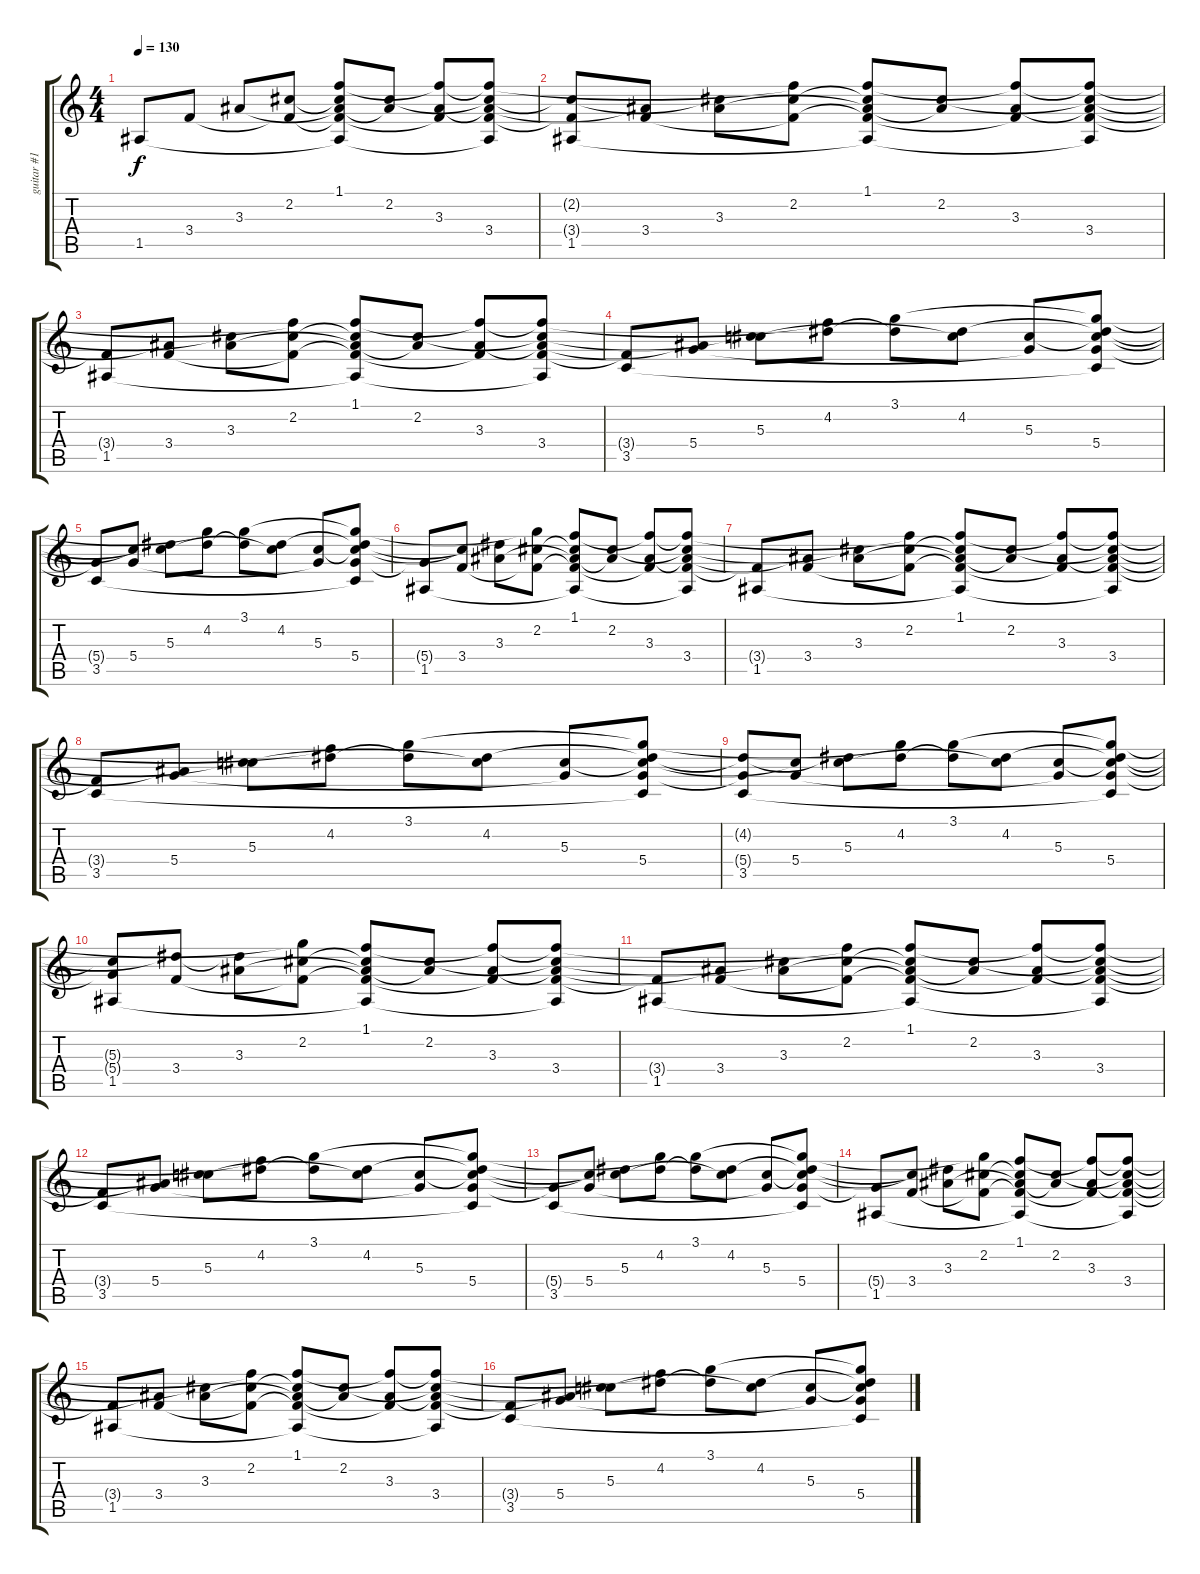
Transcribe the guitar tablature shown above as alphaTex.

\track ("guitar #1 melody" "guitar #1 ") {instrument acousticguitarnylon}
\staff {score tabs}
\tuning (E4 B3 G3 D3 A2 E2) {hide}
\ts (4 4)
\tempo 130
\clef g2
\ks c
1.5.8{dy f instrument acousticguitarnylon} 3.4.8 3.3.8 (2.2 3.4{t}).8 (1.1 2.2{t} 3.3{t} 3.4{t} 1.5{t}).8 (2.2 3.3{t}).8 (1.1{t} 3.3 3.4{t}).8 (1.1{t} 2.2{t} 3.3{t} 3.4 1.5{t}).8 |
(2.2{t} 3.4{t} 1.5).8 (3.3{t} 3.4).8 (2.2{t} 3.3).8 (1.1{t} 2.2 3.4{t}).8 (1.1 2.2{t} 3.3{t} 3.4{t} 1.5{t}).8 (2.2 3.3{t}).8 (1.1{t} 3.3 3.4{t}).8 (1.1{t} 2.2{t} 3.3{t} 3.4 1.5{t}).8 |
(3.4{t} 1.5).8 (3.3{t} 3.4).8 (2.2{t} 3.3).8 (1.1{t} 2.2 3.4{t}).8 (1.1 2.2{t} 3.3{t} 3.4{t} 1.5{t}).8 (2.2 3.3{t}).8 (1.1{t} 3.3 3.4{t}).8 (1.1{t} 2.2{t} 3.3{t} 3.4 1.5{t}).8 |
(3.4{t} 3.5).8 (3.3{t} 5.4).8 (2.2{t} 5.3).8 (1.1{t} 4.2).8 (3.1 4.2{t}).8 (4.2 5.3{t}).8 (5.3 5.4{t}).8 (3.1{t} 4.2{t} 5.3{t} 5.4 3.5{t}).8 |
(5.4{t} 3.5).8 (5.3{t} 5.4).8 (4.2{t} 5.3).8 (3.1{t} 4.2).8 (3.1 4.2{t}).8 (4.2 5.3{t}).8 (5.3 5.4{t}).8 (3.1{t} 4.2{t} 5.3{t} 5.4 3.5{t}).8 |
(5.4{t} 1.5).8 (5.3{t} 3.4).8 (4.2{t} 3.3).8 (3.1{t} 2.2 3.4{t}).8 (1.1 2.2{t} 3.3{t} 3.4{t} 1.5{t}).8 (2.2 3.3{t}).8 (1.1{t} 3.3 3.4{t}).8 (1.1{t} 2.2{t} 3.3{t} 3.4 1.5{t}).8 |
(3.4{t} 1.5).8 (3.3{t} 3.4).8 (2.2{t} 3.3).8 (1.1{t} 2.2 3.4{t}).8 (1.1 2.2{t} 3.3{t} 3.4{t} 1.5{t}).8 (2.2 3.3{t}).8 (1.1{t} 3.3 3.4{t}).8 (1.1{t} 2.2{t} 3.3{t} 3.4 1.5{t}).8 |
(3.4{t} 3.5).8 (3.3{t} 5.4).8 (2.2{t} 5.3).8 (1.1{t} 4.2).8 (3.1 4.2{t}).8 (4.2 5.3{t}).8 (5.3 5.4{t}).8 (3.1{t} 4.2{t} 5.3{t} 5.4 3.5{t}).8 |
(4.2{t} 5.4{t} 3.5).8 (5.3{t} 5.4).8 (4.2{t} 5.3).8 (3.1{t} 4.2).8 (3.1 4.2{t}).8 (4.2 5.3{t}).8 (5.3 5.4{t}).8 (3.1{t} 4.2{t} 5.3{t} 5.4 3.5{t}).8 |
(5.3{t} 5.4{t} 1.5).8 (4.2{t} 3.4).8 (4.2{t} 3.3).8 (3.1{t} 2.2 3.4{t}).8 (1.1 2.2{t} 3.3{t} 3.4{t} 1.5{t}).8 (2.2 3.3{t}).8 (1.1{t} 3.3 3.4{t}).8 (1.1{t} 2.2{t} 3.3{t} 3.4 1.5{t}).8 |
(3.4{t} 1.5).8 (3.3{t} 3.4).8 (2.2{t} 3.3).8 (1.1{t} 2.2 3.4{t}).8 (1.1 2.2{t} 3.3{t} 3.4{t} 1.5{t}).8 (2.2 3.3{t}).8 (1.1{t} 3.3 3.4{t}).8 (1.1{t} 2.2{t} 3.3{t} 3.4 1.5{t}).8 |
(3.4{t} 3.5).8 (3.3{t} 5.4).8 (2.2{t} 5.3).8 (1.1{t} 4.2).8 (3.1 4.2{t}).8 (4.2 5.3{t}).8 (5.3 5.4{t}).8 (3.1{t} 4.2{t} 5.3{t} 5.4 3.5{t}).8 |
(5.4{t} 3.5).8 (5.3{t} 5.4).8 (4.2{t} 5.3).8 (3.1{t} 4.2).8 (3.1 4.2{t}).8 (4.2 5.3{t}).8 (5.3 5.4{t}).8 (3.1{t} 4.2{t} 5.3{t} 5.4 3.5{t}).8 |
(5.4{t} 1.5).8 (5.3{t} 3.4).8 (4.2{t} 3.3).8 (3.1{t} 2.2 3.4{t}).8 (1.1 2.2{t} 3.3{t} 3.4{t} 1.5{t}).8 (2.2 3.3{t}).8 (1.1{t} 3.3 3.4{t}).8 (1.1{t} 2.2{t} 3.3{t} 3.4 1.5{t}).8 |
(3.4{t} 1.5).8 (3.3{t} 3.4).8 (2.2{t} 3.3).8 (1.1{t} 2.2 3.4{t}).8 (1.1 2.2{t} 3.3{t} 3.4{t} 1.5{t}).8 (2.2 3.3{t}).8 (1.1{t} 3.3 3.4{t}).8 (1.1{t} 2.2{t} 3.3{t} 3.4 1.5{t}).8 |
(3.4{t} 3.5).8 (3.3{t} 5.4).8 (2.2{t} 5.3).8 (1.1{t} 4.2).8 (3.1 4.2{t}).8 (4.2 5.3{t}).8 (5.3 5.4{t}).8 (3.1{t} 4.2{t} 5.3{t} 5.4 3.5{t}).8
